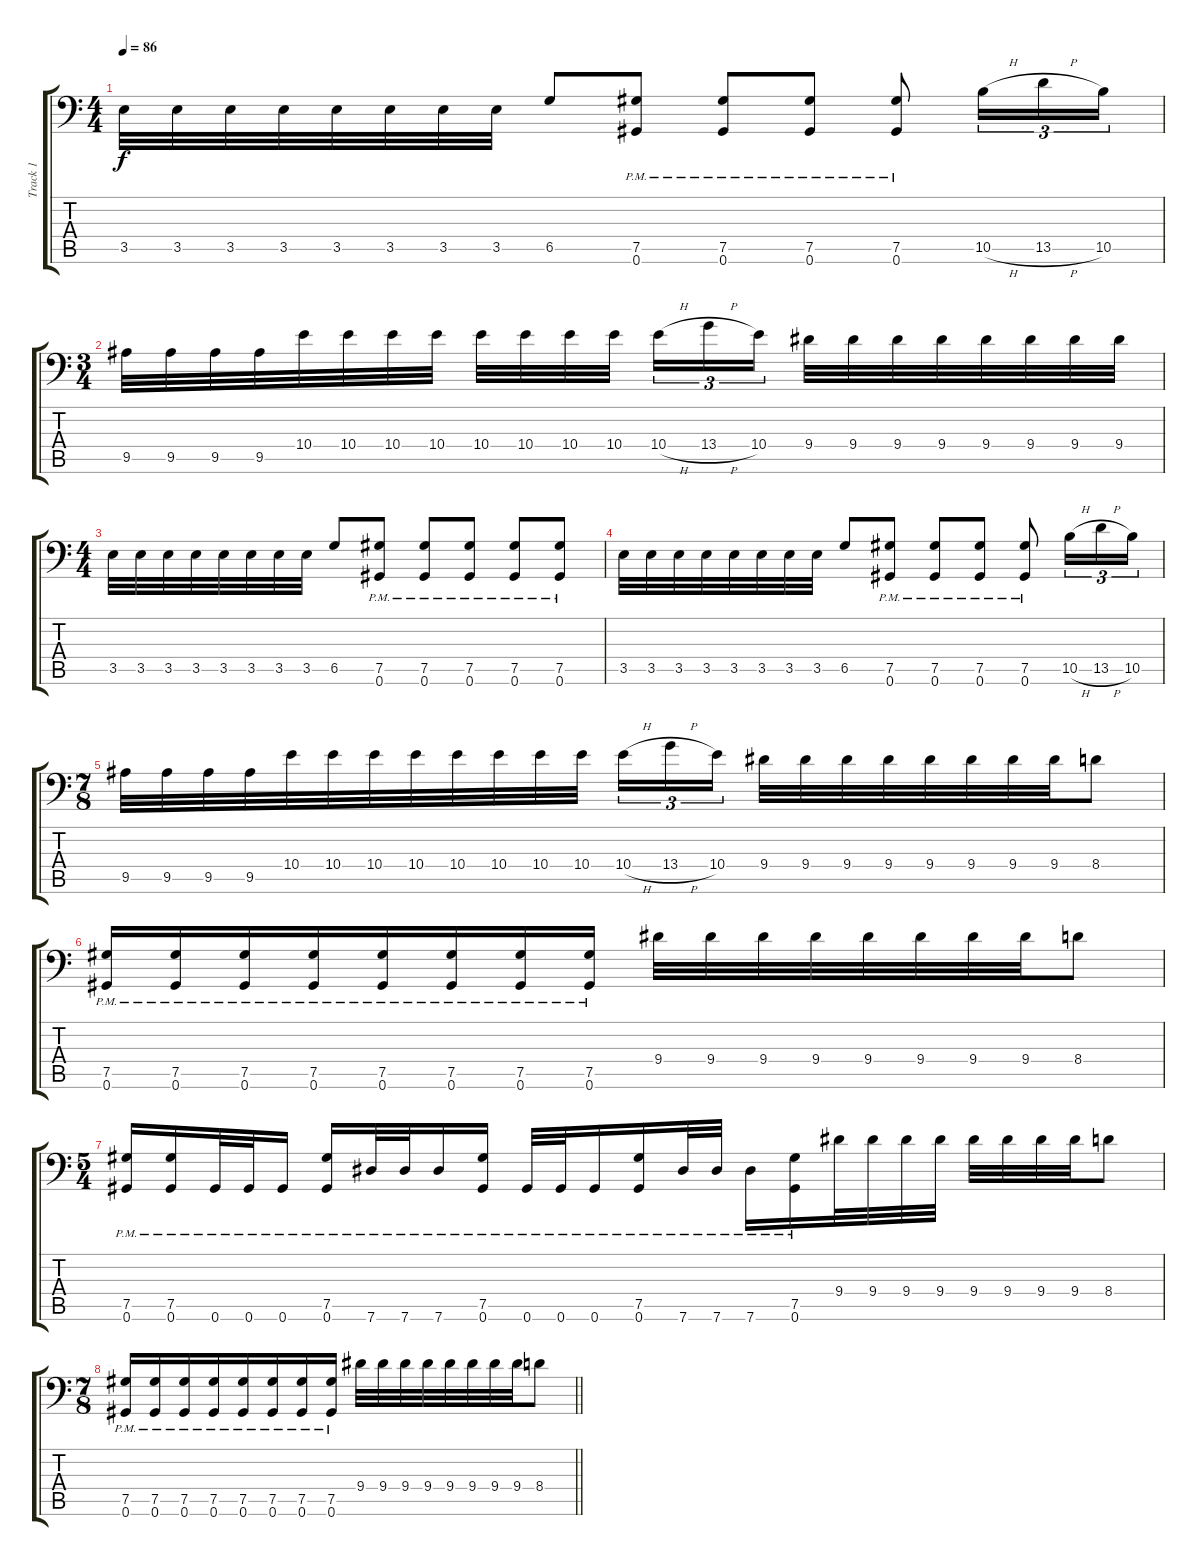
\track ("Track 1" "Track 1") {instrument distortionguitar}
\staff {score tabs}
\tuning (Ab3 Eb3 B2 Gb2 Db2 Ab1) {hide}
\ts (4 4)
\tempo 86
\clef f4
\ks c
3.5.32{dy f} 3.5.32 3.5.32 3.5.32 3.5.32 3.5.32 3.5.32 3.5.32 6.5.8 (7.5{pm} 0.6{pm}).8 (7.5{pm} 0.6{pm}).8 (7.5{pm} 0.6{pm}).8 (7.5{pm} 0.6{pm}).8 10.5{h}.16{tu (3 2)} 13.5{h}.16{tu (3 2)} 10.5.16{tu (3 2)} |
\ts (3 4)
9.5.32 9.5.32 9.5.32 9.5.32 10.4.32 10.4.32 10.4.32 10.4.32 10.4.32 10.4.32 10.4.32 10.4.32{beam splitsecondary} 10.4{h}.16{tu (3 2)} 13.4{h}.16{tu (3 2)} 10.4.16{tu (3 2)} 9.4.32 9.4.32 9.4.32 9.4.32 9.4.32 9.4.32 9.4.32 9.4.32 |
\ts (4 4)
3.5.32 3.5.32 3.5.32 3.5.32 3.5.32 3.5.32 3.5.32 3.5.32 6.5.8 (7.5{pm} 0.6{pm}).8 (7.5{pm} 0.6{pm}).8 (7.5{pm} 0.6{pm}).8 (7.5{pm} 0.6{pm}).8 (7.5{pm} 0.6{pm}).8 |
3.5.32 3.5.32 3.5.32 3.5.32 3.5.32 3.5.32 3.5.32 3.5.32 6.5.8 (7.5{pm} 0.6{pm}).8 (7.5{pm} 0.6{pm}).8 (7.5{pm} 0.6{pm}).8 (7.5{pm} 0.6{pm}).8 10.5{h}.16{tu (3 2)} 13.5{h}.16{tu (3 2)} 10.5.16{tu (3 2)} |
\ts (7 8)
9.5.32 9.5.32 9.5.32 9.5.32 10.4.32 10.4.32 10.4.32 10.4.32 10.4.32 10.4.32 10.4.32 10.4.32 10.4{h}.16{tu (3 2)} 13.4{h}.16{tu (3 2)} 10.4.16{tu (3 2)} 9.4.32 9.4.32 9.4.32 9.4.32 9.4.32 9.4.32 9.4.32 9.4.32 8.4.8 |
(7.5{pm} 0.6{pm}).16 (7.5{pm} 0.6{pm}).16 (7.5{pm} 0.6{pm}).16 (7.5{pm} 0.6{pm}).16 (7.5{pm} 0.6{pm}).16 (7.5{pm} 0.6{pm}).16 (7.5{pm} 0.6{pm}).16 (7.5{pm} 0.6{pm}).16 9.4.32 9.4.32 9.4.32 9.4.32 9.4.32 9.4.32 9.4.32 9.4.32 8.4.8 |
\ts (5 4)
(7.5{pm} 0.6{pm}).16 (7.5{pm} 0.6{pm}).16 0.6{pm}.32 0.6{pm}.32 0.6{pm}.16 (7.5{pm} 0.6{pm}).16 7.6{pm}.32 7.6{pm}.32 7.6{pm}.16 (7.5{pm} 0.6{pm}).16 0.6{pm}.32 0.6{pm}.32 0.6{pm}.16 (7.5{pm} 0.6{pm}).16 7.6{pm}.32 7.6{pm}.32 7.6{pm}.16 (7.5{pm} 0.6{pm}).16 9.4.32 9.4.32 9.4.32 9.4.32 9.4.32 9.4.32 9.4.32 9.4.32 8.4.8 |
\ts (7 8)
\barLineRight lightlight
(7.5{pm} 0.6{pm}).16 (7.5{pm} 0.6{pm}).16 (7.5{pm} 0.6{pm}).16 (7.5{pm} 0.6{pm}).16 (7.5{pm} 0.6{pm}).16 (7.5{pm} 0.6{pm}).16 (7.5{pm} 0.6{pm}).16 (7.5{pm} 0.6{pm}).16 9.4.32 9.4.32 9.4.32 9.4.32 9.4.32 9.4.32 9.4.32 9.4.32 8.4.8
